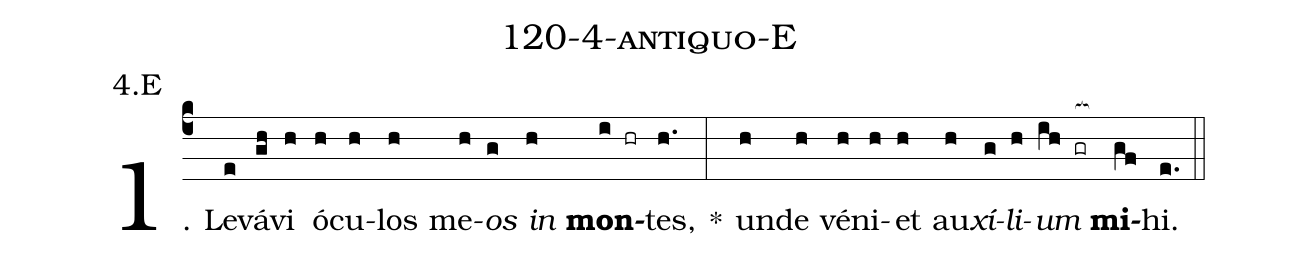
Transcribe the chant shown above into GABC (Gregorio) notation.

name: 120-4-antiquo-E;
annotation: 4.E;
%%
(c4)1. Le(e)vá(gh)vi(h) ó(h)cu(h)los(h) me(h)<i>os</i>(g) <i>in</i>(h) <b>mon</b>(i hr)tes,(h.) *(:) un(h)de(h) vé(h)ni(h)et(h) au(h)<i>xí</i>(g)<i>li</i>(h)<i>um</i>(ih gr[ocb:1{]) <b>mi</b>(gf[ocb:0}])hi.(e.) (::)
